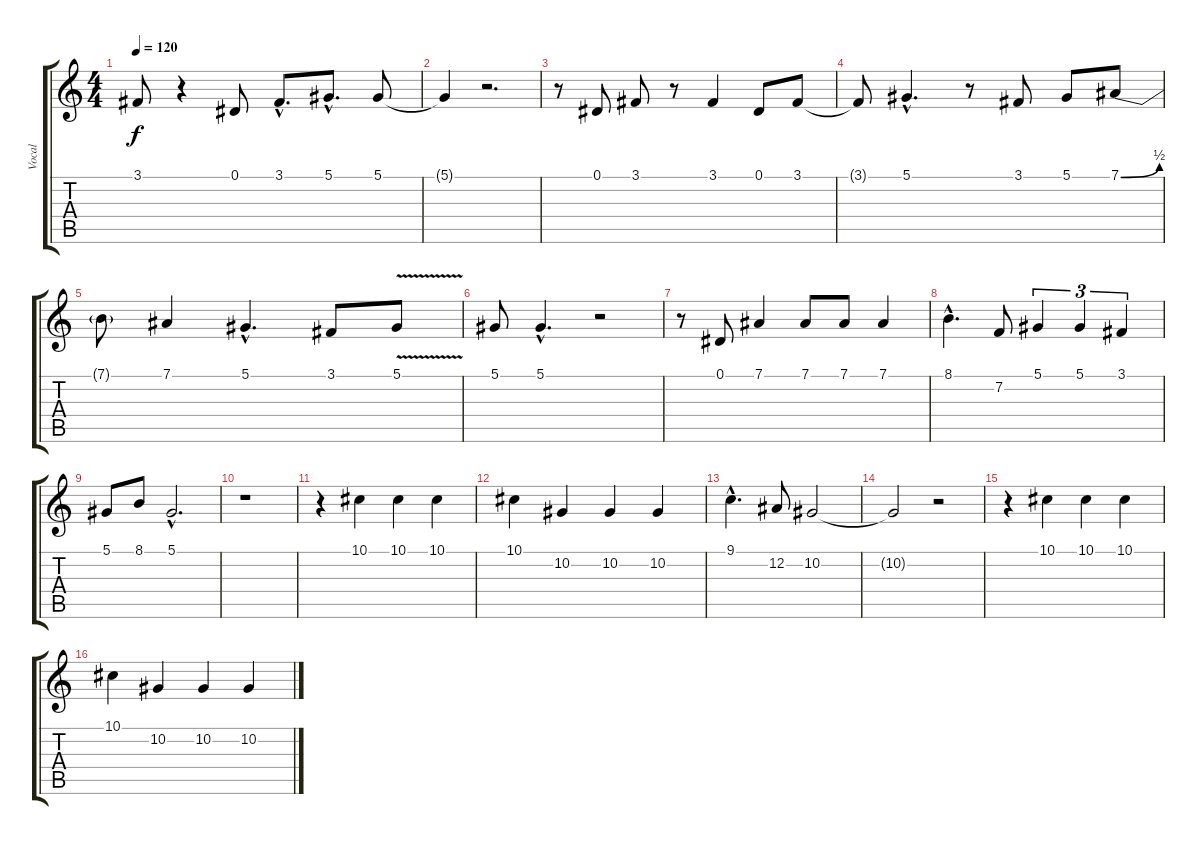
\track ("Vocal" "Vocal") {instrument frenchhorn}
\staff {score tabs}
\tuning (Eb4 Bb3 Gb3 Db3 Ab2 Eb2) {hide}
\ts (4 4)
\tempo 120
\clef g2
\ks c
3.1{t}.8{dy f} r.4 0.1.8 3.1{hac}.8{d} 5.1{hac}.8{d} 5.1.8 |
5.1{t}.4 r.2{d} |
r.8 0.1.8 3.1.8 r.8 3.1.4 0.1.8 3.1.8 |
3.1{t}.8 5.1{hac}.4{d} r.8 3.1.8 5.1.8 7.1{be (bend 0 0 60 2)}.8 |
7.1{t}.8 7.1.4 5.1{hac}.4{d} 3.1.8 5.1{v}.8 |
5.1.8 5.1{hac}.4{d} r.2 |
r.8 0.1.8 7.1.4 7.1.8 7.1.8 7.1.4 |
8.1{hac}.4{d} 7.2.8 5.1.4{tu (3 2)} 5.1.4{tu (3 2)} 3.1.4{tu (3 2)} |
5.1.8 8.1.8 5.1{hac}.2{d} |
r.1 |
r.4 10.1.4 10.1.4 10.1.4 |
10.1.4 10.2.4 10.2.4 10.2.4 |
9.1{hac}.4{d} 12.2.8 10.2.2 |
10.2{t}.2 r.2 |
r.4 10.1.4 10.1.4 10.1.4 |
10.1.4 10.2.4 10.2.4 10.2.4
